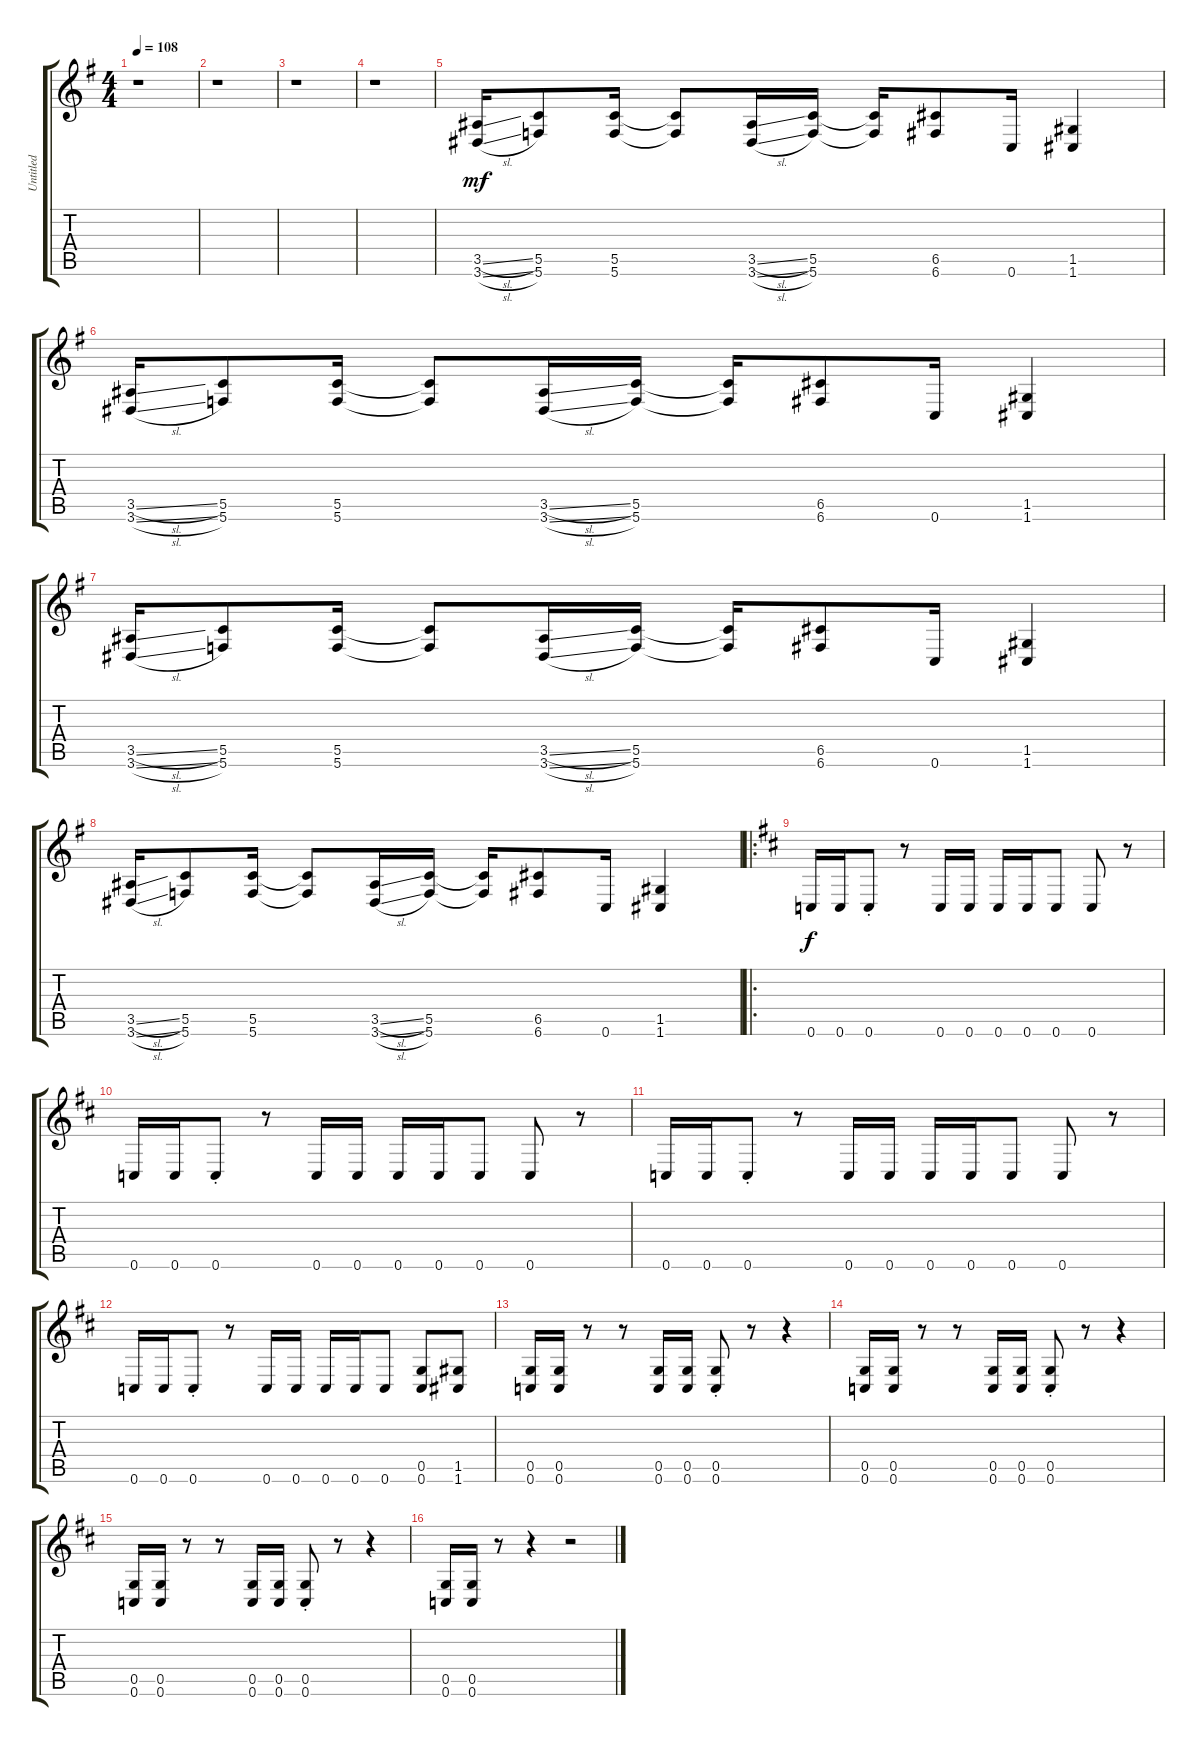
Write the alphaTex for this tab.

\track ("Untitled" "Untitled") {instrument distortionguitar}
\staff {score tabs}
\tuning (D4 A3 F3 C3 G2 C2) {hide}
\ts (4 4)
\tempo 108
\clef g2
\ks g
r.1{dy mf instrument distortionguitar} |
r.1 |
r.1 |
r.1 |
(3.5{sl} 3.6{sl}).16 (5.5 5.6).8 (5.5 5.6).16 (5.5{t} 5.6{t}).8 (3.5{sl} 3.6{sl}).16 (5.5 5.6).16 (5.5{t} 5.6{t}).16 (6.5 6.6).8 0.6.16 (1.5 1.6).4 |
(3.5{sl} 3.6{sl}).16 (5.5 5.6).8 (5.5 5.6).16 (5.5{t} 5.6{t}).8 (3.5{sl} 3.6{sl}).16 (5.5 5.6).16 (5.5{t} 5.6{t}).16 (6.5 6.6).8 0.6.16 (1.5 1.6).4 |
(3.5{sl} 3.6{sl}).16 (5.5 5.6).8 (5.5 5.6).16 (5.5{t} 5.6{t}).8 (3.5{sl} 3.6{sl}).16 (5.5 5.6).16 (5.5{t} 5.6{t}).16 (6.5 6.6).8 0.6.16 (1.5 1.6).4 |
(3.5{sl} 3.6{sl}).16 (5.5 5.6).8 (5.5 5.6).16 (5.5{t} 5.6{t}).8 (3.5{sl} 3.6{sl}).16 (5.5 5.6).16 (5.5{t} 5.6{t}).16 (6.5 6.6).8 0.6.16 (1.5 1.6).4 |
\ro
\ks d
0.6.16{dy f} 0.6.16 0.6{st}.8 r.8 0.6.16 0.6.16 0.6.16 0.6.16 0.6.8 0.6.8 r.8 |
0.6.16 0.6.16 0.6{st}.8 r.8 0.6.16 0.6.16 0.6.16 0.6.16 0.6.8 0.6.8 r.8 |
0.6.16 0.6.16 0.6{st}.8 r.8 0.6.16 0.6.16 0.6.16 0.6.16 0.6.8 0.6.8 r.8 |
0.6.16 0.6.16 0.6{st}.8 r.8 0.6.16 0.6.16 0.6.16 0.6.16 0.6.8 (0.5 0.6).8 (1.5 1.6).8 |
(0.5 0.6).16 (0.5 0.6).16 r.8 r.8 (0.5 0.6).16 (0.5 0.6).16 (0.5{st} 0.6{st}).8 r.8 r.4 |
(0.5 0.6).16 (0.5 0.6).16 r.8 r.8 (0.5 0.6).16 (0.5 0.6).16 (0.5{st} 0.6{st}).8 r.8 r.4 |
(0.5 0.6).16 (0.5 0.6).16 r.8 r.8 (0.5 0.6).16 (0.5 0.6).16 (0.5{st} 0.6{st}).8 r.8 r.4 |
(0.5 0.6).16 (0.5 0.6).16 r.8 r.4 r.2
